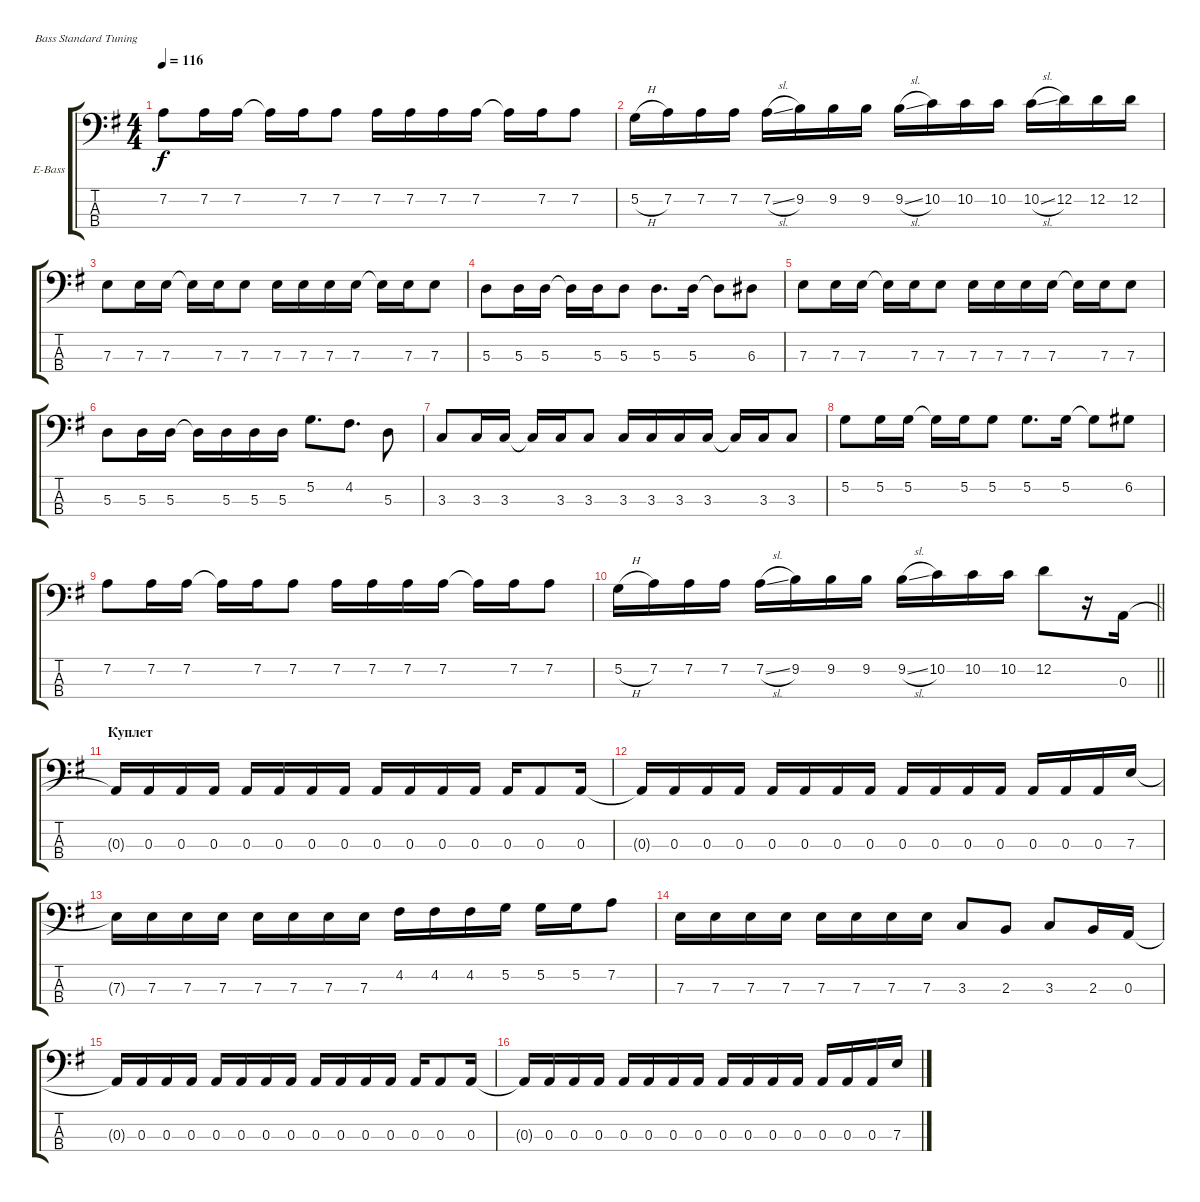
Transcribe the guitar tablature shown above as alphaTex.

\bracketExtendMode groupsimilarinstruments
\firstSystemTrackNameOrientation horizontal
\otherSystemsTrackNameOrientation horizontal
\track ("Виталий Дубинин" "E-Bass") {instrument electricbasspick}
\staff {score tabs}
\tuning (G2 D2 A1 E1)
\ts (4 4)
\tempo 116
\clef f4
\ks eminor
7.2.8{dy f} 7.2.16 7.2.16 7.2{t}.16 7.2.16 7.2.8 7.2.16 7.2.16 7.2.16 7.2.16 7.2{t}.16 7.2.16 7.2.8 |
5.2{h}.16 7.2.16 7.2.16 7.2.16 7.2{sl}.16 9.2.16 9.2.16 9.2.16 9.2{sl}.16 10.2.16 10.2.16 10.2.16 10.2{sl}.16 12.2.16 12.2.16 12.2.16 |
7.3.8 7.3.16 7.3.16 7.3{t}.16 7.3.16 7.3.8 7.3.16 7.3.16 7.3.16 7.3.16 7.3{t}.16 7.3.16 7.3.8 |
5.3.8 5.3.16 5.3.16 5.3{t}.16 5.3.16 5.3.8 5.3.8{d} 5.3.16 5.3{t}.8 6.3.8 |
7.3.8 7.3.16 7.3.16 7.3{t}.16 7.3.16 7.3.8 7.3.16 7.3.16 7.3.16 7.3.16 7.3{t}.16 7.3.16 7.3.8 |
5.3.8 5.3.16 5.3.16 5.3{t}.16 5.3.16 5.3.16 5.3.16 5.2.8{d} 4.2.8{d} 5.3.8 |
3.3.8 3.3.16 3.3.16 3.3{t}.16 3.3.16 3.3.8 3.3.16 3.3.16 3.3.16 3.3.16 3.3{t}.16 3.3.16 3.3.8 |
5.2.8 5.2.16 5.2.16 5.2{t}.16 5.2.16 5.2.8 5.2.8{d} 5.2.16 5.2{t}.8 6.2.8 |
7.2.8 7.2.16 7.2.16 7.2{t}.16 7.2.16 7.2.8 7.2.16 7.2.16 7.2.16 7.2.16 7.2{t}.16 7.2.16 7.2.8 |
\barLineRight lightlight
5.2{h}.16 7.2.16 7.2.16 7.2.16 7.2{sl}.16 9.2.16 9.2.16 9.2.16 9.2{sl}.16 10.2.16 10.2.16 10.2.16 12.2.8 r.16 0.3.16 |
\section ("" "Куплет")
0.3{t}.16 0.3.16 0.3.16 0.3.16 0.3.16 0.3.16 0.3.16 0.3.16 0.3.16 0.3.16 0.3.16 0.3.16 0.3.16 0.3.8 0.3.16 |
0.3{t}.16 0.3.16 0.3.16 0.3.16 0.3.16 0.3.16 0.3.16 0.3.16 0.3.16 0.3.16 0.3.16 0.3.16 0.3.16 0.3.16 0.3.16 7.3.16 |
7.3{t}.16 7.3.16 7.3.16 7.3.16 7.3.16 7.3.16 7.3.16 7.3.16 4.2.16 4.2.16 4.2.16 5.2.16 5.2.16 5.2.16 7.2.8 |
7.3.16 7.3.16 7.3.16 7.3.16 7.3.16 7.3.16 7.3.16 7.3.16 3.3.8 2.3.8 3.3.8 2.3.16 0.3.16 |
0.3{t}.16 0.3.16 0.3.16 0.3.16 0.3.16 0.3.16 0.3.16 0.3.16 0.3.16 0.3.16 0.3.16 0.3.16 0.3.16 0.3.8 0.3.16 |
0.3{t}.16 0.3.16 0.3.16 0.3.16 0.3.16 0.3.16 0.3.16 0.3.16 0.3.16 0.3.16 0.3.16 0.3.16 0.3.16 0.3.16 0.3.16 7.3.16
